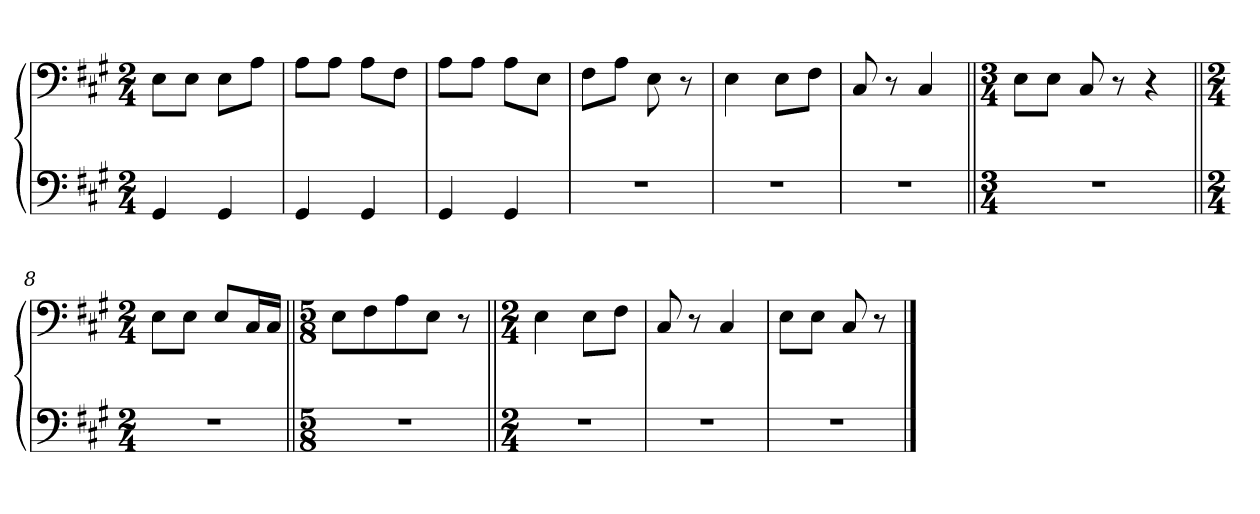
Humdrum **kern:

**kern	**kern
*part1	*part1
*staff2	*staff1
*clefF4	*clefF4
*k[f#c#g#]	*k[f#c#g#]
*M2/4	*M2/4
=1	=1
4GG#/	8E\L
.	8E\J
4GG#/	8E\L
.	8A\J
=2	=2
4GG#/	8A\L
.	8A\J
4GG#/	8A\L
.	8F#\J
=3	=3
4GG#/	8A\L
.	8A\J
4GG#/	8A\L
.	8E\J
=4	=4
2r	8F#\L
.	8A\J
.	8E\
.	8r
=5	=5
2r	4E\
.	8E\L
.	8F#\J
=6	=6
2r	8C#/
.	8r
.	4C#/
=7||	=7||
*M3/4	*M3/4
2.r	8E\L
.	8E\J
.	8C#/
.	8r
.	4r
=8||	=8||
*M2/4	*M2/4
2r	8E\L
.	8E\J
.	8E/L
.	16C#/L
.	16C#/JJ
=9||	=9||
*M5/8	*M5/8
3...r	8E\L
.	8F#\
.	8A\
.	8E\J
.	8r
=10||	=10||
*M2/4	*M2/4
2r	4E\
.	8E\L
.	8F#\J
=11	=11
2r	8C#/
.	8r
.	4C#/
=12	=12
2r	8E\L
.	8E\J
.	8C#/
.	8r
==	==
*-	*-
